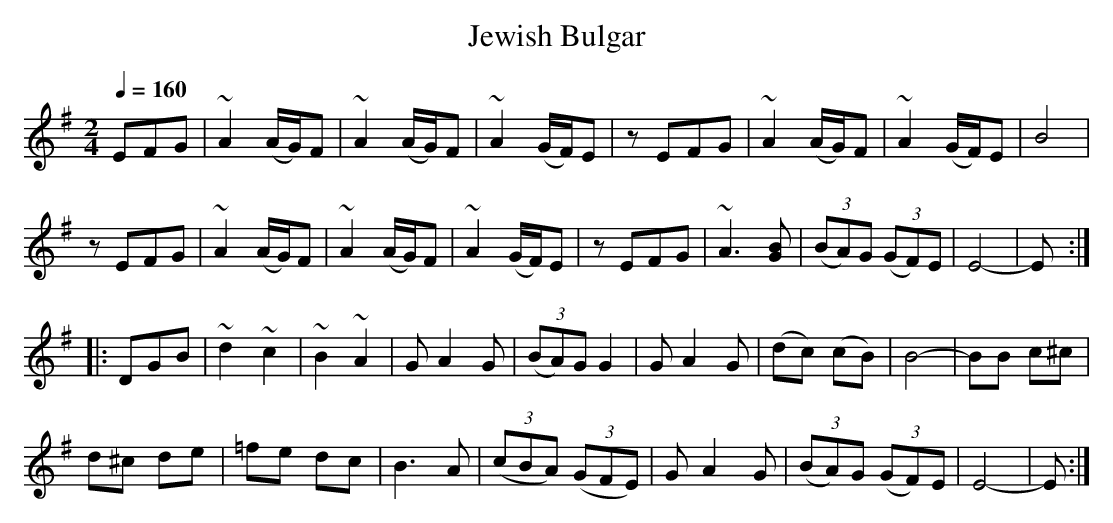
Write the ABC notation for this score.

X:1
T: Jewish Bulgar
Q: 1/4=160
M: 2/4
L: 1/16
K: Em
E2F2G2 |\
~A4 (AG)F2 | ~A4 (AG)F2 | ~A4 (GF)E2 | z2E2F2G2 |\
~A4 (AG)F2 | ~A4 (GF)E2 | B8 |
z2E2F2G2 | ~A4 (AG)F2 | ~A4 (AG)F2 | ~A4 (GF)E2 |\
z2E2F2G2 | ~A6 [B2G2] | (3(B2A2)G2 (3(G2F2)E2 | E8- | E2 :|
|: D2G2B2 |\
~d4 ~c4 | ~B4 ~A4 | G2 A4 G2 | (3(B2A2)G2 G4 |\
G2 A4 G2 | (d2c2) (c2B2) | B8- | B2B2 c2^c2 |
d2^c2 d2e2 | =f2e2 d2c2 | B6 A2 | (3(c2B2A2) (3(G2F2E2) |\
G2 A4 G2 | (3(B2A2)G2 (3(G2F2)E2 | E8- | E2 :|
